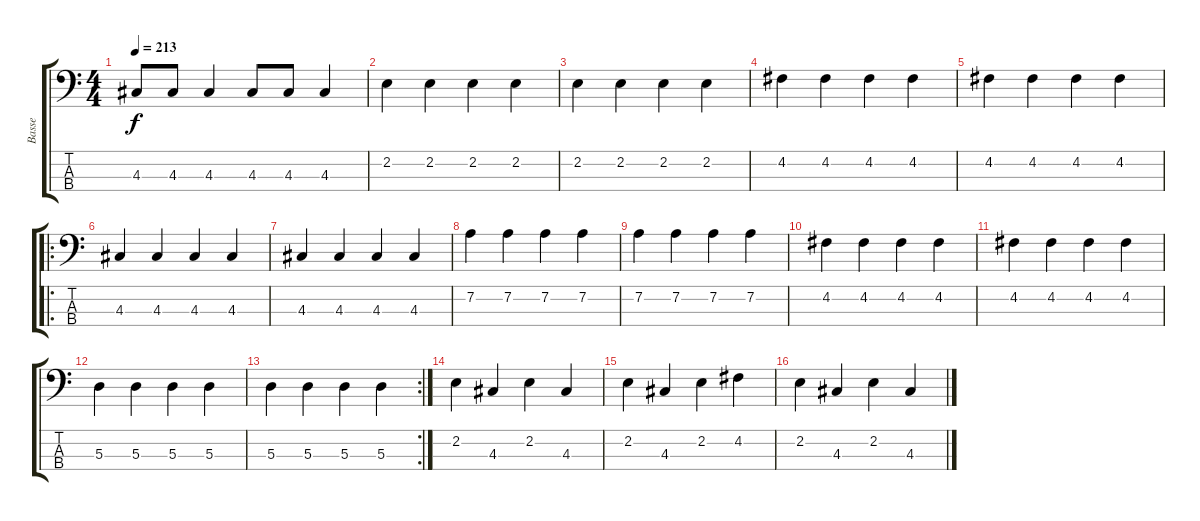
\track ("Basse" "Basse") {instrument electricbassfinger}
\staff {score tabs}
\tuning (G2 D2 A1 E1) {hide}
\ts (4 4)
\tempo 213
\clef f4
\ks c
4.3.8{dy f} 4.3.8 4.3.4 4.3.8 4.3.8 4.3.4 |
2.2.4 2.2.4 2.2.4 2.2.4 |
2.2.4 2.2.4 2.2.4 2.2.4 |
4.2.4 4.2.4 4.2.4 4.2.4 |
4.2.4 4.2.4 4.2.4 4.2.4 |
\ro
4.3.4 4.3.4 4.3.4 4.3.4 |
4.3.4 4.3.4 4.3.4 4.3.4 |
7.2.4 7.2.4 7.2.4 7.2.4 |
7.2.4 7.2.4 7.2.4 7.2.4 |
4.2.4 4.2.4 4.2.4 4.2.4 |
4.2.4 4.2.4 4.2.4 4.2.4 |
5.3.4 5.3.4 5.3.4 5.3.4 |
\rc 2
5.3.4 5.3.4 5.3.4 5.3.4 |
2.2.4 4.3.4 2.2.4 4.3.4 |
2.2.4 4.3.4 2.2.4 4.2.4 |
2.2.4 4.3.4 2.2.4 4.3.4
